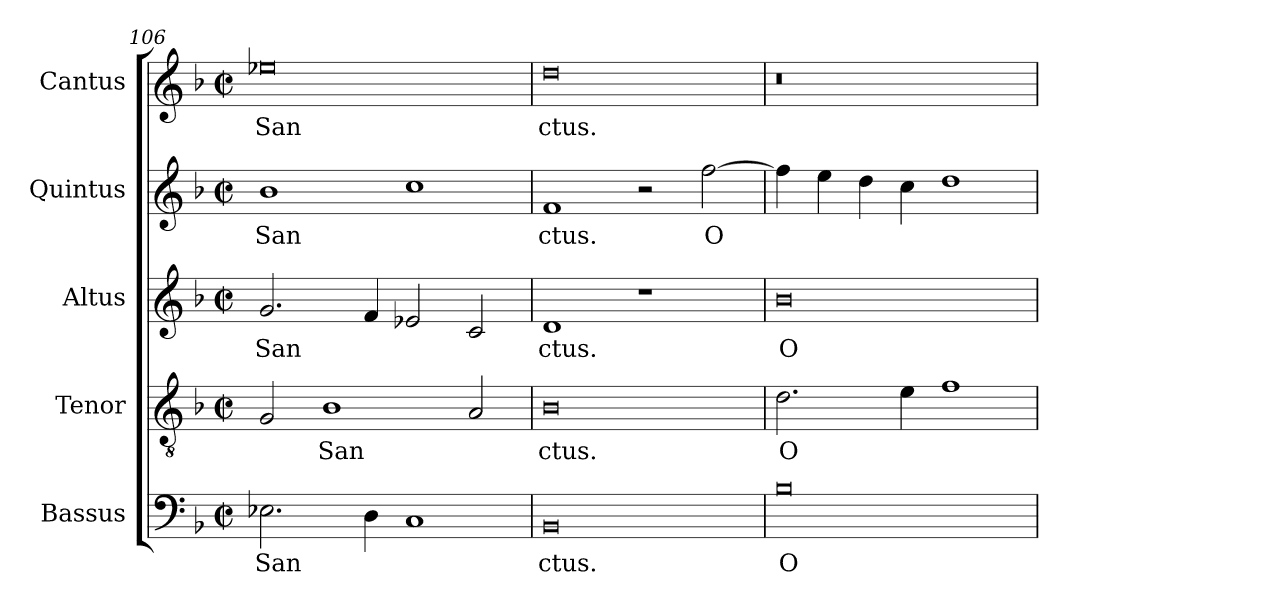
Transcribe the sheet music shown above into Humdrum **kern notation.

**kern	**text	**kern	**text	**kern	**text	**kern	**text	**kern	**text
*part5	*part5	*part4	*part4	*part3	*part3	*part2	*part2	*part1	*part1
*staff5	*staff5	*staff4	*staff4	*staff3	*staff3	*staff2	*staff2	*staff1	*staff1
*I"Bassus	*	*I"Tenor	*	*I"Altus	*	*I"Quintus	*	*I"Cantus	*
*clefF4	*	*clefGv2	*	*clefG2	*	*clefG2	*	*clefG2	*
*k[b-]	*	*k[b-]	*	*k[b-]	*	*k[b-]	*	*k[b-]	*
*F:	*	*F:	*	*F:	*	*F:	*	*F:	*
*M2/2	*	*M2/2	*	*M2/2	*	*M2/2	*	*M2/2	*
*met(c|)	*	*met(c|)	*	*met(c|)	*	*met(c|)	*	*met(c|)	*
=106	=106	=106	=106	=106	=106	=106	=106	=106	=106
!	!LO:LY:b:cj	!	!LO:LY:b:cj	!	!LO:LY:b:cj	!	!LO:LY:b:cj	!	!LO:LY:b:cj
2.E-X\	San	2G/	.	2.g/	San	1b-	San	0ee-X	San
!	!	!	!LO:LY:b:cj	!	!	!	!	!	!
.	.	1B-	San	.	.	.	.	.	.
!	!LO:LY:b:cj	!	!	!	!LO:LY:b:cj	!	!	!	!
4D\	.	.	.	4f/	.	.	.	.	.
!	!LO:LY:b:cj	!	!	!	!LO:LY:b:cj	!	!LO:LY:b:cj	!	!
1C	.	.	.	2e-X/	.	1cc	.	.	.
!	!	!	!LO:LY:b:cj	!	!LO:LY:b:cj	!	!	!	!
.	.	2A/	.	2c/	.	.	.	.	.
=107	=107	=107	=107	=107	=107	=107	=107	=107	=107
!	!LO:LY:b:cj	!	!LO:LY:b:cj	!	!LO:LY:b:cj	!	!LO:LY:b:cj	!	!LO:LY:b:cj
0BB-	ctus.	0B-	ctus.	1d	ctus.	1f	ctus.	0dd	ctus.
.	.	.	.	1r	.	2r	.	.	.
!	!	!	!	!	!	!	!LO:LY:b:cj	!	!
.	.	.	.	.	.	[>2ff\	O	.	.
=108	=108	=108	=108	=108	=108	=108	=108	=108	=108
!	!LO:LY:b:cj	!	!LO:LY:b:cj	!	!LO:LY:b:cj	!	!LO:LY:b:cj	!	!
0B-	O	2.d\	O	0b-	O	4ff\]	.	0r	.
!	!	!	!	!	!	!	!LO:LY:b:cj	!	!
.	.	.	.	.	.	4ee\	.	.	.
!	!	!	!	!	!	!	!LO:LY:b:cj	!	!
.	.	.	.	.	.	4dd\	.	.	.
!	!	!	!LO:LY:b:cj	!	!	!	!LO:LY:b:cj	!	!
.	.	4e\	.	.	.	4cc\	.	.	.
!	!	!	!LO:LY:b:cj	!	!	!	!LO:LY:b:cj	!	!
.	.	1f	.	.	.	1dd	.	.	.
=	=	=	=	=	=	=	=	=	=
*-	*-	*-	*-	*-	*-	*-	*-	*-	*-
